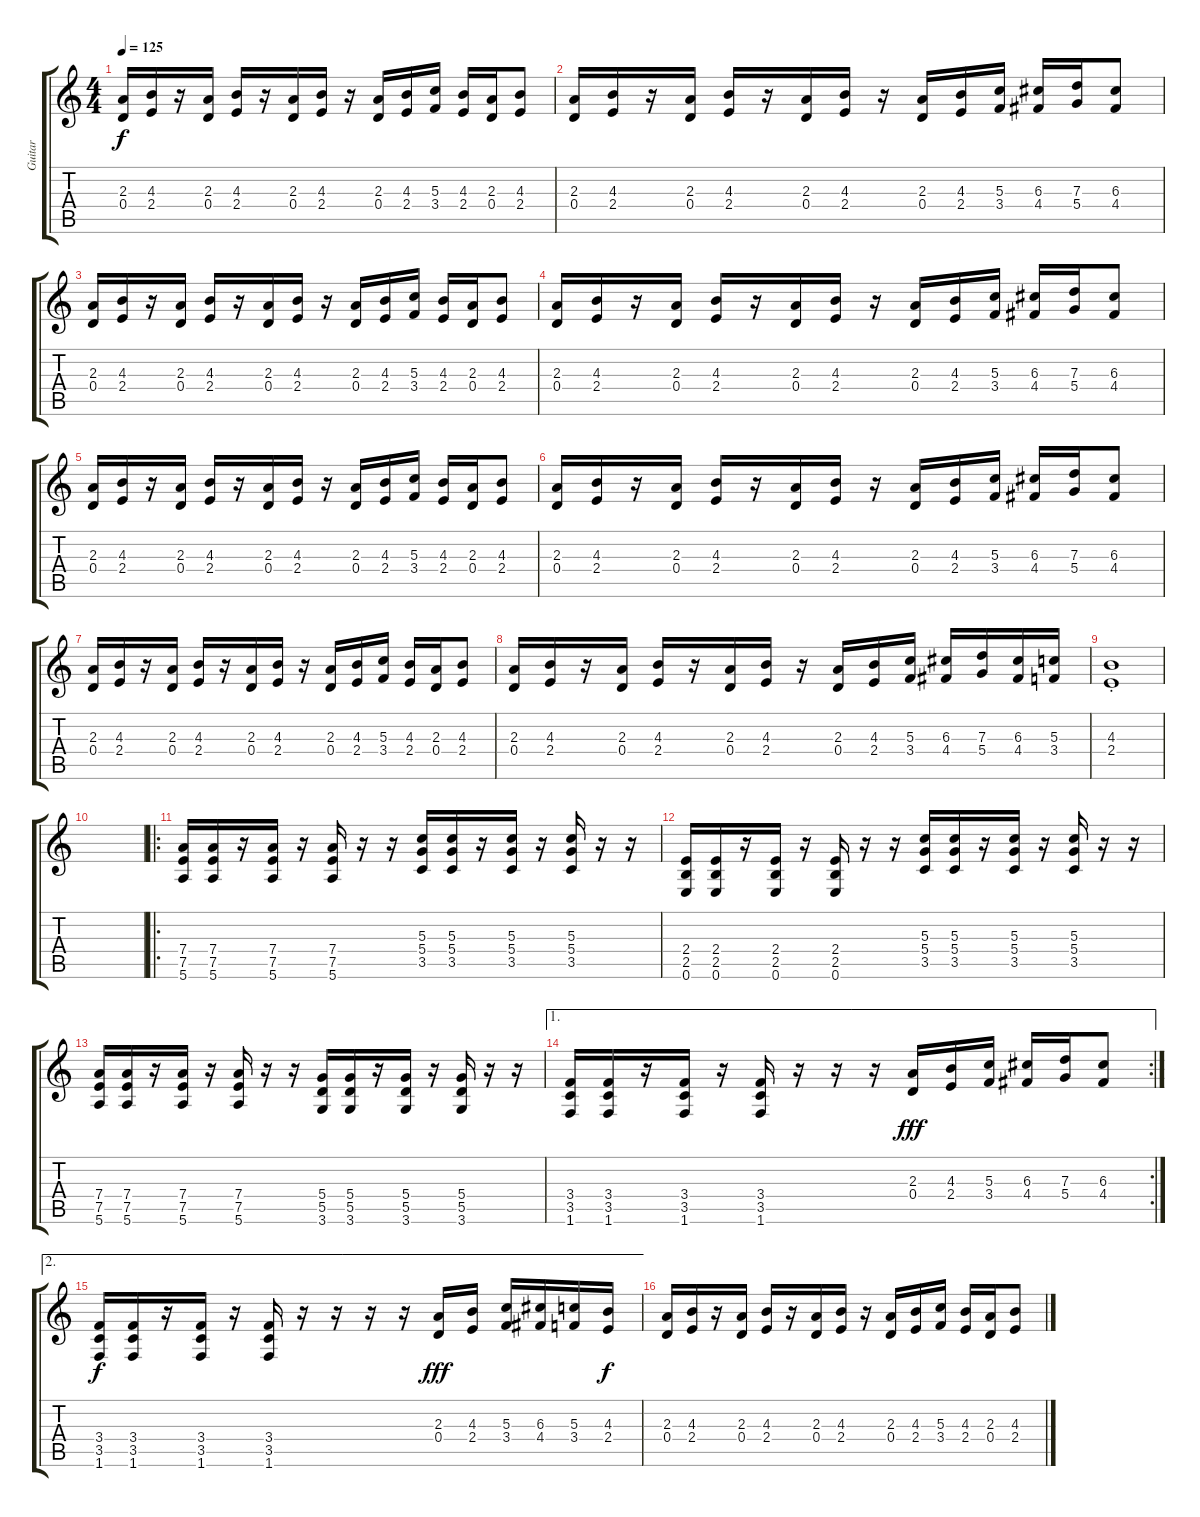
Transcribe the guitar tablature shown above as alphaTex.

\track ("Guitar" "Guitar") {instrument distortionguitar}
\staff {score tabs}
\tuning (E4 B3 G3 D3 A2 E2) {hide}
\ts (4 4)
\tempo 125
\clef g2
\ks c
(2.3 0.4).16{dy f instrument distortionguitar} (4.3 2.4).16 r.16 (2.3 0.4).16 (4.3 2.4).16 r.16 (2.3 0.4).16 (4.3 2.4).16 r.16 (2.3 0.4).16 (4.3 2.4).16 (5.3 3.4).16 (4.3 2.4).16 (2.3 0.4).16 (4.3 2.4).8 |
(2.3 0.4).16 (4.3 2.4).16 r.16 (2.3 0.4).16 (4.3 2.4).16 r.16 (2.3 0.4).16 (4.3 2.4).16 r.16 (2.3 0.4).16 (4.3 2.4).16 (5.3 3.4).16 (6.3 4.4).16 (7.3 5.4).16 (6.3 4.4).8 |
(2.3 0.4).16 (4.3 2.4).16 r.16 (2.3 0.4).16 (4.3 2.4).16 r.16 (2.3 0.4).16 (4.3 2.4).16 r.16 (2.3 0.4).16 (4.3 2.4).16 (5.3 3.4).16 (4.3 2.4).16 (2.3 0.4).16 (4.3 2.4).8 |
(2.3 0.4).16 (4.3 2.4).16 r.16 (2.3 0.4).16 (4.3 2.4).16 r.16 (2.3 0.4).16 (4.3 2.4).16 r.16 (2.3 0.4).16 (4.3 2.4).16 (5.3 3.4).16 (6.3 4.4).16 (7.3 5.4).16 (6.3 4.4).8 |
(2.3 0.4).16 (4.3 2.4).16 r.16 (2.3 0.4).16 (4.3 2.4).16 r.16 (2.3 0.4).16 (4.3 2.4).16 r.16 (2.3 0.4).16 (4.3 2.4).16 (5.3 3.4).16 (4.3 2.4).16 (2.3 0.4).16 (4.3 2.4).8 |
(2.3 0.4).16 (4.3 2.4).16 r.16 (2.3 0.4).16 (4.3 2.4).16 r.16 (2.3 0.4).16 (4.3 2.4).16 r.16 (2.3 0.4).16 (4.3 2.4).16 (5.3 3.4).16 (6.3 4.4).16 (7.3 5.4).16 (6.3 4.4).8 |
(2.3 0.4).16 (4.3 2.4).16 r.16 (2.3 0.4).16 (4.3 2.4).16 r.16 (2.3 0.4).16 (4.3 2.4).16 r.16 (2.3 0.4).16 (4.3 2.4).16 (5.3 3.4).16 (4.3 2.4).16 (2.3 0.4).16 (4.3 2.4).8 |
(2.3 0.4).16 (4.3 2.4).16 r.16 (2.3 0.4).16 (4.3 2.4).16 r.16 (2.3 0.4).16 (4.3 2.4).16 r.16 (2.3 0.4).16 (4.3 2.4).16 (5.3 3.4).16 (6.3 4.4).16 (7.3 5.4).16 (6.3 4.4).16 (5.3 3.4).16 |
(4.3{st} 2.4{st}).1 |
|
\ro
(7.4 7.5 5.6).16{volume 10} (7.4 7.5 5.6).16 r.16 (7.4 7.5 5.6).16 r.16 (7.4 7.5 5.6).16 r.16 r.16 (5.3 5.4 3.5).16 (5.3 5.4 3.5).16 r.16 (5.3 5.4 3.5).16 r.16 (5.3 5.4 3.5).16 r.16 r.16 |
(2.4 2.5 0.6).16 (2.4 2.5 0.6).16 r.16 (2.4 2.5 0.6).16 r.16 (2.4 2.5 0.6).16 r.16 r.16 (5.3 5.4 3.5).16 (5.3 5.4 3.5).16 r.16 (5.3 5.4 3.5).16 r.16 (5.3 5.4 3.5).16 r.16 r.16 |
(7.4 7.5 5.6).16 (7.4 7.5 5.6).16 r.16 (7.4 7.5 5.6).16 r.16 (7.4 7.5 5.6).16 r.16 r.16 (5.4 5.5 3.6).16 (5.4 5.5 3.6).16 r.16 (5.4 5.5 3.6).16 r.16 (5.4 5.5 3.6).16 r.16 r.16 |
\ae 1
\rc 2
(3.4 3.5 1.6).16 (3.4 3.5 1.6).16 r.16 (3.4 3.5 1.6).16 r.16 (3.4 3.5 1.6).16 r.16 r.16 r.16 (2.3 0.4).16{dy fff} (4.3 2.4).16 (5.3 3.4).16 (6.3 4.4).16 (7.3 5.4).16 (6.3 4.4).8 |
\ae 2
(3.4 3.5 1.6).16{dy f} (3.4 3.5 1.6).16 r.16 (3.4 3.5 1.6).16 r.16 (3.4 3.5 1.6).16 r.16 r.16 r.16 r.16 (2.3 0.4).16{dy fff volume 16} (4.3 2.4).16 (5.3 3.4).16 (6.3 4.4).16 (5.3 3.4).16 (4.3 2.4).16{dy f} |
(2.3 0.4).16 (4.3 2.4).16 r.16 (2.3 0.4).16 (4.3 2.4).16 r.16 (2.3 0.4).16 (4.3 2.4).16 r.16 (2.3 0.4).16 (4.3 2.4).16 (5.3 3.4).16 (4.3 2.4).16 (2.3 0.4).16 (4.3 2.4).8
